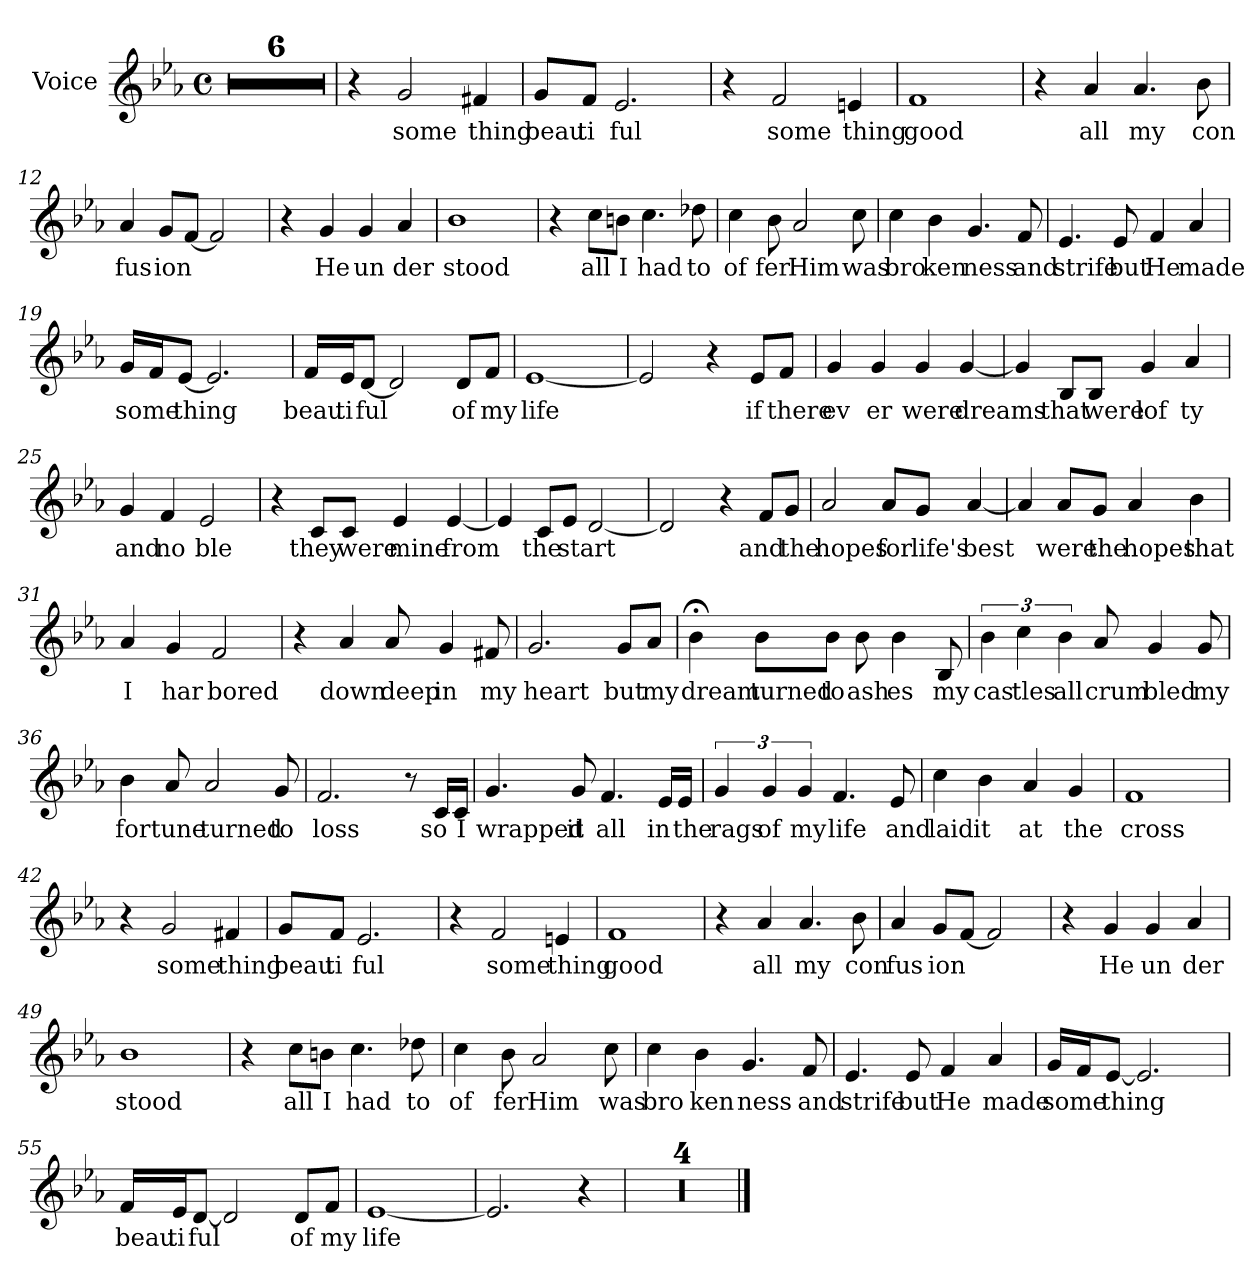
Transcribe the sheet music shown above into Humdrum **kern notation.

**kern	**text
*part1	*part1
*staff1	*staff1
*I"Voice	*
*I'V	*
*clefG2	*
*k[b-e-a-]	*
*E-:	*
*M4/4	*
*met(c)	*
=1	=1
1r	.
=2	=2
1r	.
=3	=3
1r	.
=4	=4
1r	.
=5	=5
1r	.
=6	=6
1r	.
=7	=7
*MM80	*
4r	.
!	!LO:LY:b
2g/	some
!	!LO:LY:b
4f#X/	thing
=8	=8
!	!LO:LY:b
8g/L	beau
!	!LO:LY:b
8f/J	ti
!	!LO:LY:b
2.e-/	ful
=9	=9
4r	.
!	!LO:LY:b
2f/	some
!	!LO:LY:b
4en/	thing
=10	=10
!	!LO:LY:b
1f	good
=11	=11
4r	.
!	!LO:LY:b
4a-/	all
!	!LO:LY:b
4.a-/	my
!	!LO:LY:b
8b-\	con
!!LO:LB:g=z
=12	=12
!	!LO:LY:b
4a-/	fus
!	!LO:LY:b
8g/L	ion
[8f/J	.
2f/]	.
=13	=13
4r	.
!	!LO:LY:b
4g/	He
!	!LO:LY:b
4g/	un
!	!LO:LY:b
4a-/	der
=14	=14
!	!LO:LY:b
1b-	stood
=15	=15
4r	.
!	!LO:LY:b
8cc\L	all
!	!LO:LY:b
8bn\J	I
!	!LO:LY:b
4.cc\	had
!	!LO:LY:b
8dd-X\	to
=16	=16
!	!LO:LY:b
4cc\	of
!	!LO:LY:b
8b-\	fer
!	!LO:LY:b
2a-/	Him
!	!LO:LY:b
8cc\	was
!!LO:LB:g=z
=17	=17
!	!LO:LY:b
4cc\	bro
!	!LO:LY:b
4b-\	ken
!	!LO:LY:b
4.g/	ness
!	!LO:LY:b
8f/	and
=18	=18
!	!LO:LY:b
4.e-/	strife
!	!LO:LY:b
8e-/	but
!	!LO:LY:b
4f/	He
!	!LO:LY:b
4a-/	made
=19	=19
!	!LO:LY:b
16g/LL	some
16f/J	.
!	!LO:LY:b
[8e-/J	thing
2.e-/]	.
=20	=20
!	!LO:LY:b
16f/LL	beau
!	!LO:LY:b
16e-/J	ti
!	!LO:LY:b
[8d/J	ful
2d/]	.
!	!LO:LY:b
8d/L	of
!	!LO:LY:b
8f/J	my
=21	=21
!	!LO:LY:b
[1e-	life
!!LO:LB:g=z
=22	=22
2e-/]	.
4r	.
!	!LO:LY:b
8e-/L	if
!	!LO:LY:b
8f/J	there
=23	=23
!	!LO:LY:b
4g/	ev
!	!LO:LY:b
4g/	er
!	!LO:LY:b
4g/	were
!	!LO:LY:b
[4g/	dreams
=24	=24
4g/]	.
!	!LO:LY:b
8B-/L	that
!	!LO:LY:b
8B-/J	were
!	!LO:LY:b
4g/	lof
!	!LO:LY:b
4a-/	ty
=25	=25
!	!LO:LY:b
4g/	and
!	!LO:LY:b
4f/	no
!	!LO:LY:b
2e-/	ble
=26	=26
4r	.
!	!LO:LY:b
8c/L	they
!	!LO:LY:b
8c/J	were
!	!LO:LY:b
4e-/	mine
!	!LO:LY:b
[4e-/	from
!!LO:LB:g=z
=27	=27
4e-/]	.
!	!LO:LY:b
8c/L	the
!	!LO:LY:b
8e-/J	start
[2d/	.
=28	=28
2d/]	.
4r	.
!	!LO:LY:b
8f/L	and
!	!LO:LY:b
8g/J	the
=29	=29
!	!LO:LY:b
2a-/	hopes
!	!LO:LY:b
8a-/L	for
!	!LO:LY:b
8g/J	life's
!	!LO:LY:b
[4a-/	best
=30	=30
4a-/]	.
!	!LO:LY:b
8a-/L	were
!	!LO:LY:b
8g/J	the
!	!LO:LY:b
4a-/	hopes
!	!LO:LY:b
4b-\	that
=31	=31
!	!LO:LY:b
4a-/	I
!	!LO:LY:b
4g/	har
!	!LO:LY:b
2f/	bored
!!LO:LB:g=z
=32	=32
4r	.
!	!LO:LY:b
4a-/	down
!	!LO:LY:b
8a-/	deep
!	!LO:LY:b
4g/	in
!	!LO:LY:b
8f#X/	my
=33	=33
!	!LO:LY:b
2.g/	heart
!	!LO:LY:b
8g/L	but
!	!LO:LY:b
8a-/J	my
=34	=34
!	!LO:LY:b
4b-;<\	dream
!	!LO:LY:b
8b-\L	turned
!	!LO:LY:b
8b-\J	to
!	!LO:LY:b
8b-\	ash
!	!LO:LY:b
4b-\	es
!	!LO:LY:b
8B-/	my
=35	=35
!	!LO:LY:b
6b-\	cas
!	!LO:LY:b
6cc\	tles
!	!LO:LY:b
6b-\	all
!	!LO:LY:b
8a-/	crum
!	!LO:LY:b
4g/	bled
!	!LO:LY:b
8g/	my
!!LO:LB:g=z
=36	=36
!	!LO:LY:b
4b-\	for
!	!LO:LY:b
8a-/	tune
!	!LO:LY:b
2a-/	turned
!	!LO:LY:b
8g/	to
=37	=37
!	!LO:LY:b
2.f/	loss
8r	.
!	!LO:LY:b
16c/LL	so
!	!LO:LY:b
16c/JJ	I
=38	=38
!	!LO:LY:b
4.g/	wrapped
!	!LO:LY:b
8g/	it
!	!LO:LY:b
4.f/	all
!	!LO:LY:b
16e-/LL	in
!	!LO:LY:b
16e-/JJ	the
=39	=39
!	!LO:LY:b
6g/	rags
!	!LO:LY:b
6g/	of
!	!LO:LY:b
6g/	my
!	!LO:LY:b
4.f/	life
!	!LO:LY:b
8e-/	and
=40	=40
!	!LO:LY:b
4cc\	laid
!	!LO:LY:b
4b-\	it
!	!LO:LY:b
4a-/	at
!	!LO:LY:b
4g/	the
!!LO:LB:g=z
=41	=41
!	!LO:LY:b
1f	cross
=42	=42
*MM80	*
4r	.
!	!LO:LY:b
2g/	some
!	!LO:LY:b
4f#X/	thing
=43	=43
!	!LO:LY:b
8g/L	beau
!	!LO:LY:b
8f/J	ti
!	!LO:LY:b
2.e-/	ful
=44	=44
4r	.
!	!LO:LY:b
2f/	some
!	!LO:LY:b
4en/	thing
=45	=45
!	!LO:LY:b
1f	good
=46	=46
4r	.
!	!LO:LY:b
4a-/	all
!	!LO:LY:b
4.a-/	my
!	!LO:LY:b
8b-\	con
!!LO:PB:g=z
=47	=47
!	!LO:LY:b
4a-/	fus
!	!LO:LY:b
8g/L	ion
[8f/J	.
2f/]	.
=48	=48
4r	.
!	!LO:LY:b
4g/	He
!	!LO:LY:b
4g/	un
!	!LO:LY:b
4a-/	der
=49	=49
!	!LO:LY:b
1b-	stood
=50	=50
4r	.
!	!LO:LY:b
8cc\L	all
!	!LO:LY:b
8bn\J	I
!	!LO:LY:b
4.cc\	had
!	!LO:LY:b
8dd-X\	to
=51	=51
!	!LO:LY:b
4cc\	of
!	!LO:LY:b
8b-\	fer
!	!LO:LY:b
2a-/	Him
!	!LO:LY:b
8cc\	was
!!LO:LB:g=z
=52	=52
!	!LO:LY:b
4cc\	bro
!	!LO:LY:b
4b-\	ken
!	!LO:LY:b
4.g/	ness
!	!LO:LY:b
8f/	and
=53	=53
!	!LO:LY:b
4.e-/	strife
!	!LO:LY:b
8e-/	but
!	!LO:LY:b
4f/	He
!	!LO:LY:b
4a-/	made
=54	=54
!	!LO:LY:b
16g/LL	some
16f/J	.
!	!LO:LY:b
[8e-/J	thing
2.e-/]	.
=55	=55
!	!LO:LY:b
16f/LL	beau
!	!LO:LY:b
16e-/J	ti
!	!LO:LY:b
[8d/J	ful
2d/]	.
!	!LO:LY:b
8d/L	of
!	!LO:LY:b
8f/J	my
=56	=56
!	!LO:LY:b
[1e-	life
!!LO:LB:g=z
=57	=57
2.e-/]	.
4r	.
=58	=58
1r	.
=59	=59
1r	.
=60	=60
1r	.
=61	=61
1r	.
==	==
*-	*-
